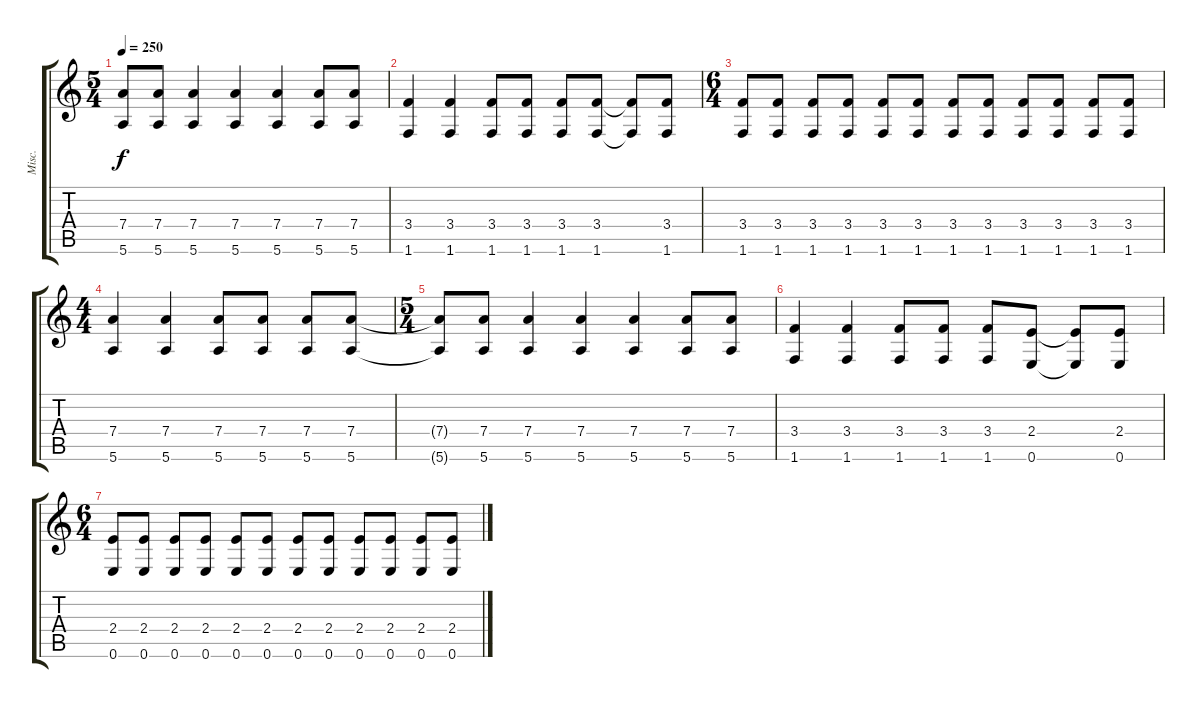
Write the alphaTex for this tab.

\track ("Misc." "Misc.") {instrument distortionguitar}
\staff {score tabs}
\tuning (E4 B3 G3 D3 A2 E2) {hide}
\ts (5 4)
\tempo 250
\clef g2
\ks c
(7.4{t} 5.6{t}).8{dy f} (7.4 5.6).8 (7.4 5.6).4 (7.4 5.6).4 (7.4 5.6).4 (7.4 5.6).8 (7.4 5.6).8 |
(3.4 1.6).4 (3.4 1.6).4 (3.4 1.6).8 (3.4 1.6).8 (3.4 1.6).8 (3.4 1.6).8 (3.4{t} 1.6{t}).8 (3.4 1.6).8 |
\ts (6 4)
(3.4 1.6).8 (3.4 1.6).8 (3.4 1.6).8 (3.4 1.6).8 (3.4 1.6).8 (3.4 1.6).8 (3.4 1.6).8 (3.4 1.6).8 (3.4 1.6).8 (3.4 1.6).8 (3.4 1.6).8 (3.4 1.6).8 |
\ts (4 4)
(7.4 5.6).4 (7.4 5.6).4 (7.4 5.6).8 (7.4 5.6).8 (7.4 5.6).8 (7.4 5.6).8 |
\ts (5 4)
(7.4{t} 5.6{t}).8 (7.4 5.6).8 (7.4 5.6).4 (7.4 5.6).4 (7.4 5.6).4 (7.4 5.6).8 (7.4 5.6).8 |
(3.4 1.6).4 (3.4 1.6).4 (3.4 1.6).8 (3.4 1.6).8 (3.4 1.6).8 (2.4 0.6).8 (2.4{t} 0.6{t}).8 (2.4 0.6).8 |
\ts (6 4)
(2.4 0.6).8 (2.4 0.6).8 (2.4 0.6).8 (2.4 0.6).8 (2.4 0.6).8 (2.4 0.6).8 (2.4 0.6).8 (2.4 0.6).8 (2.4 0.6).8 (2.4 0.6).8 (2.4 0.6).8 (2.4 0.6).8
